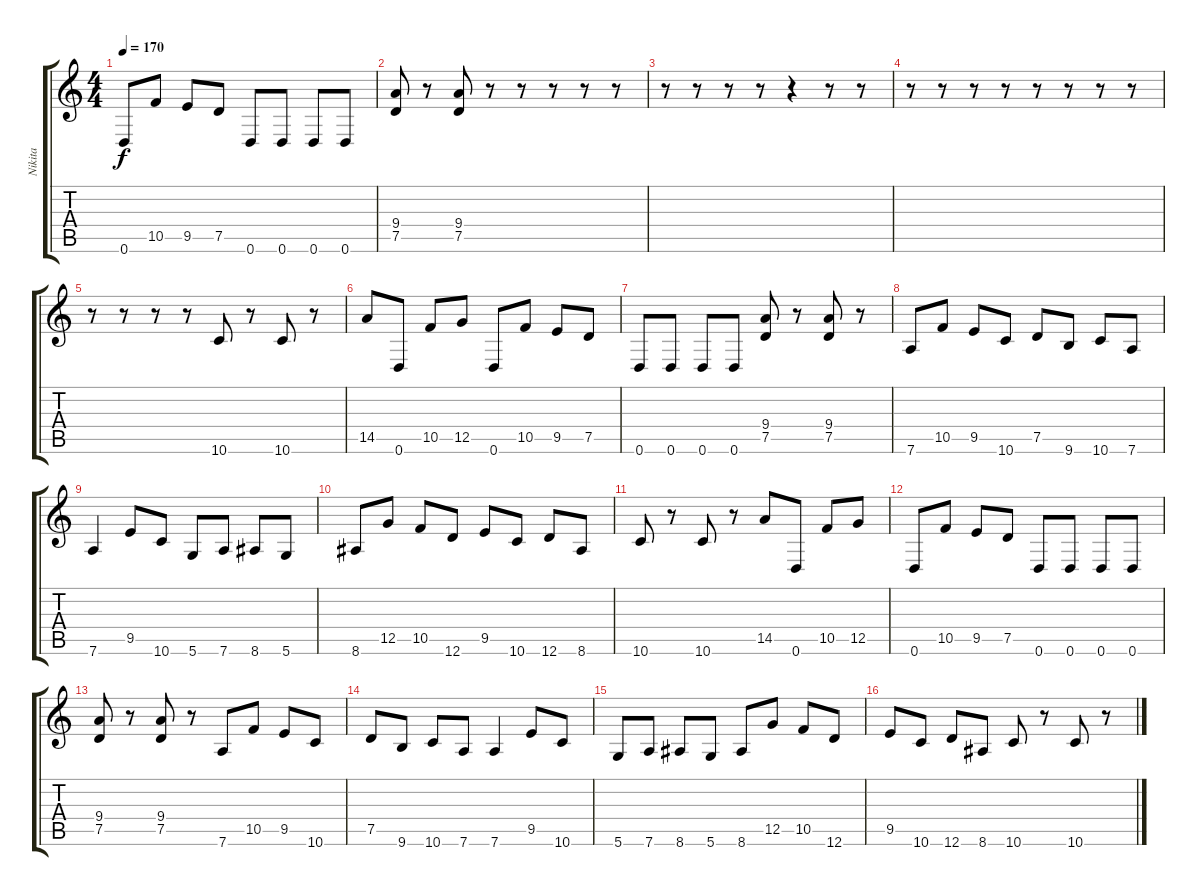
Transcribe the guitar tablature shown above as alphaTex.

\track ("Nikita" "Nikita") {instrument overdrivenguitar}
\staff {score tabs}
\tuning (D4 A3 F3 C3 G2 D2) {hide}
\ts (4 4)
\tempo 170
\clef g2
\ks c
0.6.8{dy f} 10.5.8 9.5.8 7.5.8 0.6.8 0.6.8 0.6.8 0.6.8 |
(9.4 7.5).8 r.8 (9.4 7.5).8 r.8 r.8 r.8 r.8 r.8 |
r.8 r.8 r.8 r.8 r.4 r.8 r.8 |
r.8 r.8 r.8 r.8 r.8 r.8 r.8 r.8 |
r.8 r.8 r.8 r.8 10.6.8 r.8 10.6.8 r.8 |
14.5.8 0.6.8 10.5.8 12.5.8 0.6.8 10.5.8 9.5.8 7.5.8 |
0.6.8 0.6.8 0.6.8 0.6.8 (9.4 7.5).8 r.8 (9.4 7.5).8 r.8 |
7.6.8 10.5.8 9.5.8 10.6.8 7.5.8 9.6.8 10.6.8 7.6.8 |
7.6.4 9.5.8 10.6.8 5.6.8 7.6.8 8.6.8 5.6.8 |
8.6.8 12.5.8 10.5.8 12.6.8 9.5.8 10.6.8 12.6.8 8.6.8 |
10.6.8 r.8 10.6.8 r.8 14.5.8 0.6.8 10.5.8 12.5.8 |
0.6.8 10.5.8 9.5.8 7.5.8 0.6.8 0.6.8 0.6.8 0.6.8 |
(9.4 7.5).8 r.8 (9.4 7.5).8 r.8 7.6.8 10.5.8 9.5.8 10.6.8 |
7.5.8 9.6.8 10.6.8 7.6.8 7.6.4 9.5.8 10.6.8 |
5.6.8 7.6.8 8.6.8 5.6.8 8.6.8 12.5.8 10.5.8 12.6.8 |
9.5.8 10.6.8 12.6.8 8.6.8 10.6.8 r.8 10.6.8 r.8
